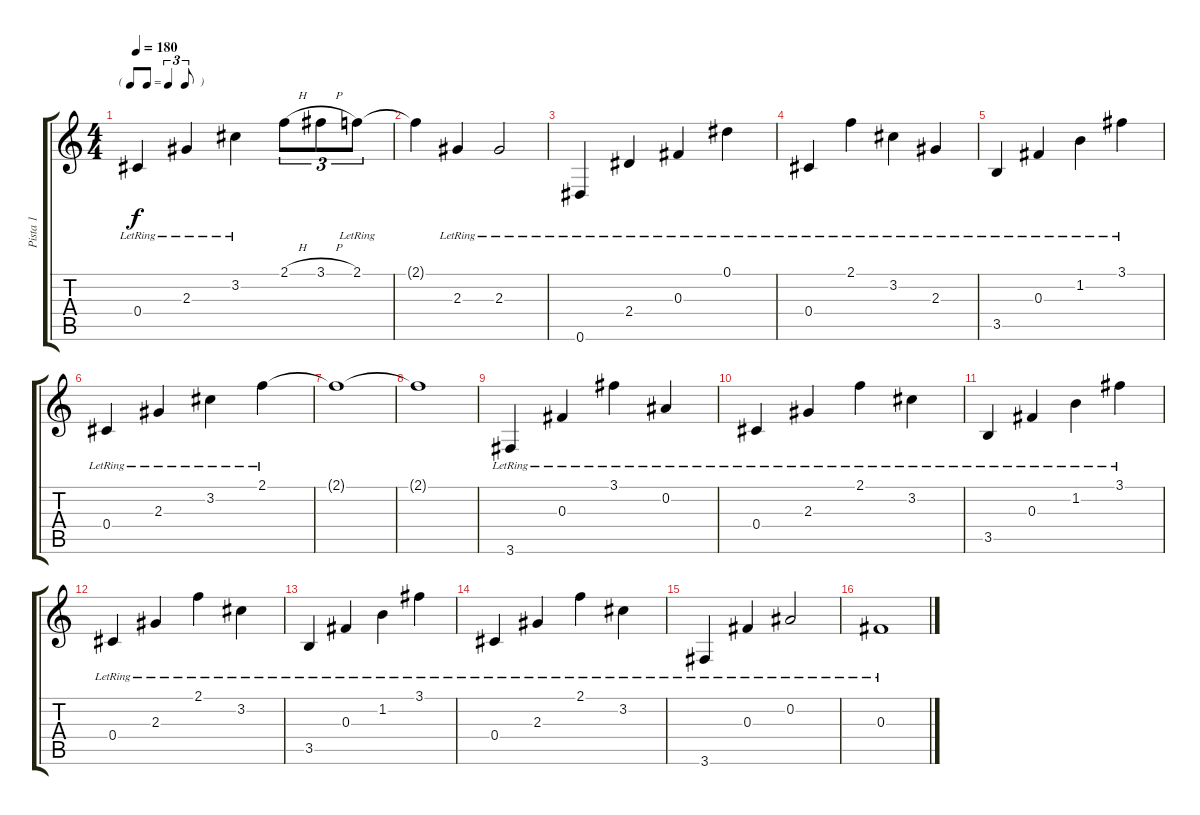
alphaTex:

\track ("Pista 1" "Pista 1") {instrument electricguitarclean}
\staff {score tabs}
\tuning (Eb4 Bb3 Gb3 Db3 Ab2 Eb2) {hide}
\ts (4 4)
\tf triplet8th
\tempo 180
\clef g2
\ks c
0.4{lr}.4{dy f} 2.3{lr}.4 3.2{lr}.4 2.1{h}.8{tu (3 2)} 3.1{h}.8{tu (3 2)} 2.1{lr}.8{tu (3 2)} |
2.1{t}.4 2.3{lr}.4 2.3{lr}.2 |
0.6{lr}.4 2.4{lr}.4 0.3{lr}.4 0.1{lr}.4 |
0.4{lr}.4 2.1{lr}.4 3.2{lr}.4 2.3{lr}.4 |
3.5{lr}.4 0.3{lr}.4 1.2{lr}.4 3.1{lr}.4 |
0.4{lr}.4 2.3{lr}.4 3.2{lr}.4 2.1{lr}.4 |
2.1{t}.1 |
2.1{t}.1 |
3.6{lr}.4 0.3{lr}.4 3.1{lr}.4 0.2{lr}.4 |
0.4{lr}.4 2.3{lr}.4 2.1{lr}.4 3.2{lr}.4 |
3.5{lr}.4 0.3{lr}.4 1.2{lr}.4 3.1{lr}.4 |
0.4{lr}.4 2.3{lr}.4 2.1{lr}.4 3.2{lr}.4 |
3.5{lr}.4 0.3{lr}.4 1.2{lr}.4 3.1{lr}.4 |
0.4{lr}.4 2.3{lr}.4 2.1{lr}.4 3.2{lr}.4 |
3.6{lr}.4 0.3{lr}.4 0.2{lr}.2 |
0.3{lr}.1
